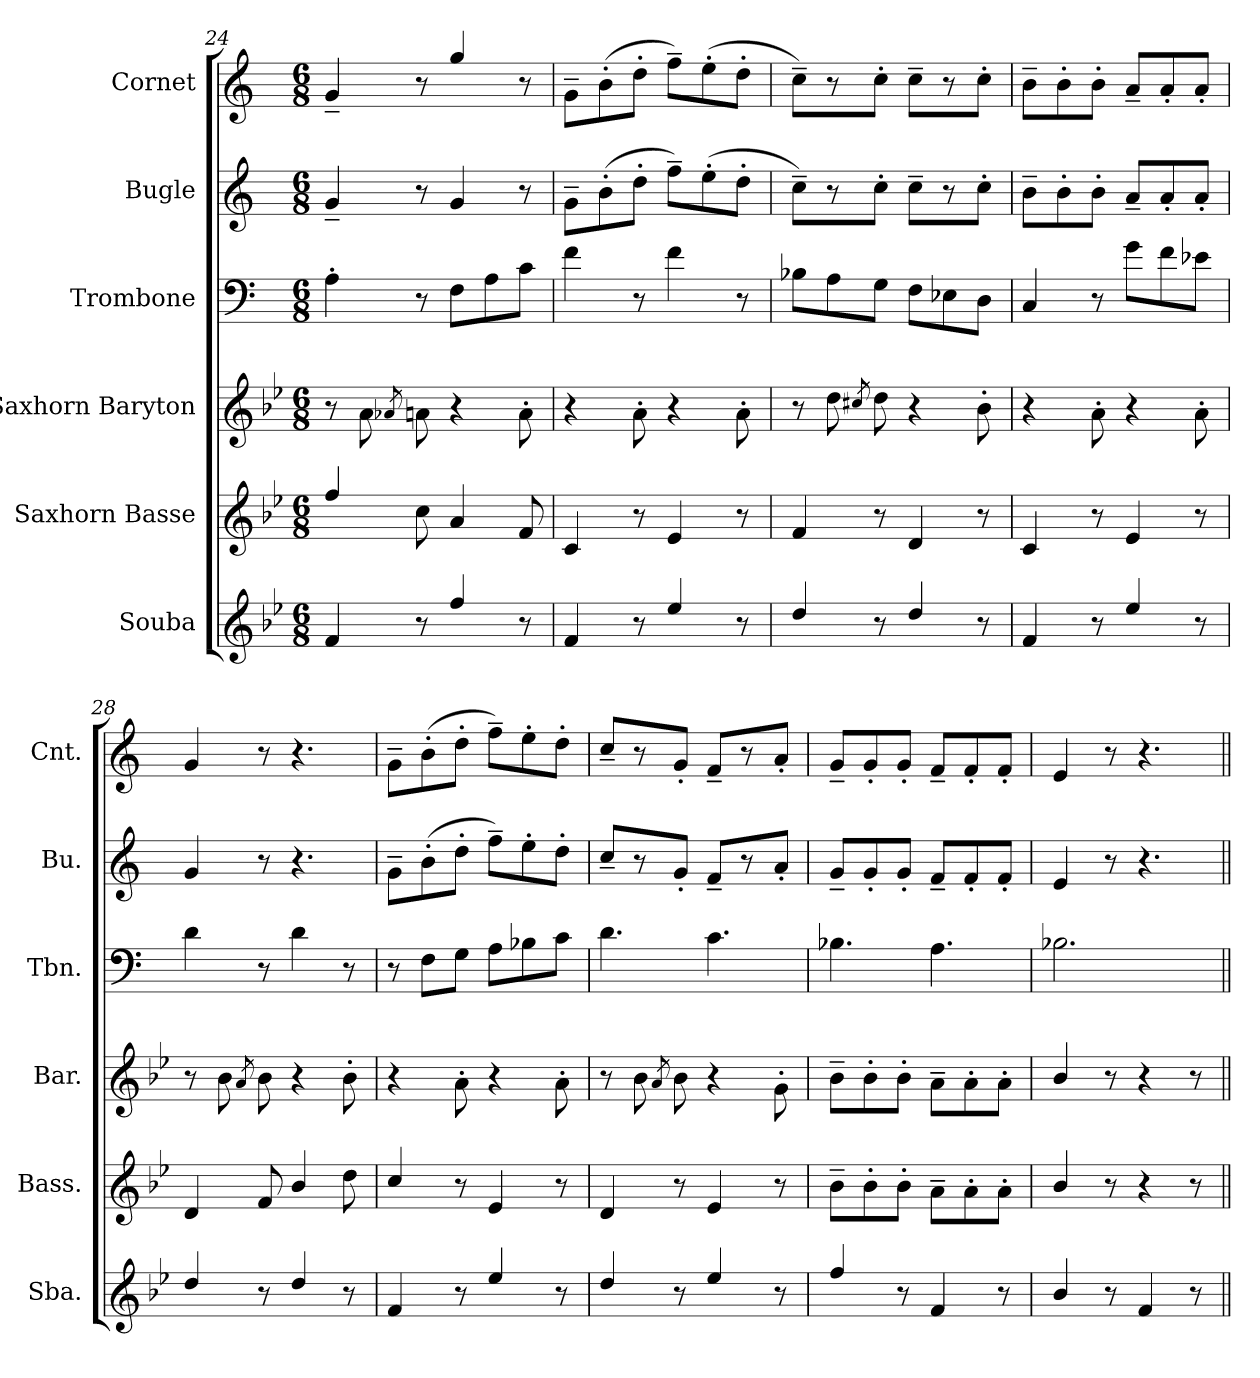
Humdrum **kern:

**kern	**kern	**kern	**kern	**kern	**kern
*part6	*part5	*part4	*part3	*part2	*part1
*staff6	*staff5	*staff4	*staff3	*staff2	*staff1
*I"Souba	*I"Saxhorn Basse	*I"Saxhorn Baryton	*I"Trombone	*I"Bugle	*I"Cornet
*I'Sba.	*I'Bass.	*I'Bar.	*I'Tbn.	*I'Bu.	*I'Cnt.
*clefG2	*clefG2	*clefG2	*clefF4	*clefG2	*clefG2
*ITrd15c26	*ITrd8c14	*ITrd8c14	*	*ITrd1c2	*ITrd1c2
*k[b-e-]	*k[b-e-]	*k[b-e-]	*k[]	*k[b-e-]	*k[b-e-]
*M6/8	*M6/8	*M6/8	*M6/8	*M6/8	*M6/8
=24	=24	=24	=24	=24	=24
4FF/	4f/	8r	4A'\	4f~/	4f~/
.	.	8A\	.	.	.
.	.	8qA-X/	.	.	.
8r	8c\	8An\	8r	8r	8r
4F/	4A/	4r	8F\L	4f/	4ff/
.	.	.	8A\	.	.
8r	8F/	8A'\	8c\J	8r	8r
=25	=25	=25	=25	=25	=25
4FF/	4C/	4r	4f\	8f~\L	8f~\L
.	.	.	.	(>8a'\	(>8a'\
8r	8r	8A'\	8r	8cc'\J	8cc'\J
4E-/	4E-/	4r	4f\	8ee-~\L)	8ee-~\L)
.	.	.	.	(>8dd'\	(>8dd'\
8r	8r	8A'\	8r	8cc'\J	8cc'\J
!!LO:LB:g=z
=26	=26	=26	=26	=26	=26
4D/	4F/	8r	8B-X\L	8b-~\L)	8b-~\L)
.	.	8d\	8A\	8r	8r
.	.	8qc#X/	.	.	.
8r	8r	8d\	8G\J	8b-'\J	8b-'\J
4D/	4D/	4r	8F\L	8b-~\L	8b-~\L
.	.	.	8E-X\	8r	8r
8r	8r	8B-'\	8D\J	8b-'\J	8b-'\J
=27	=27	=27	=27	=27	=27
4FF/	4C/	4r	4C/	8a~\L	8a~\L
.	.	.	.	8a'\	8a'\
8r	8r	8A'\	8r	8a'\J	8a'\J
4E-/	4E-/	4r	8g\L	8g~/L	8g~/L
.	.	.	8f\	8g'/	8g'/
8r	8r	8A'\	8e-X\J	8g'/J	8g'/J
=28	=28	=28	=28	=28	=28
4D/	4D/	8r	4d\	4f/	4f/
.	.	8B-\	.	.	.
.	.	8qA/	.	.	.
8r	8F/	8B-\	8r	8r	8r
4D/	4B-/	4r	4d\	4.r	4.r
8r	8d\	8B-'\	8r	.	.
=29	=29	=29	=29	=29	=29
4FF/	4c/	4r	8r	8f~\L	8f~\L
.	.	.	8F\L	(>8a'\	(>8a'\
8r	8r	8A'\	8G\J	8cc'\J	8cc'\J
4E-/	4E-/	4r	8A\L	8ee-~\L)	8ee-~\L)
.	.	.	8B-X\	8dd'\	8dd'\
8r	8r	8A'\	8c\J	8cc'\J	8cc'\J
!!LO:PB:g=z
=30	=30	=30	=30	=30	=30
4D/	4D/	8r	4.d\	8b-~/L	8b-~/L
.	.	8B-\	.	8r	8r
.	.	8qA/	.	.	.
8r	8r	8B-\	.	8f'/J	8f'/J
4E-/	4E-/	4r	4.c\	8e-~/L	8e-~/L
.	.	.	.	8r	8r
8r	8r	8G'\	.	8g'/J	8g'/J
=31	=31	=31	=31	=31	=31
4F/	8B-~\L	8B-~\L	4.B-X\	8f~/L	8f~/L
.	8B-'\	8B-'\	.	8f'/	8f'/
8r	8B-'\J	8B-'\J	.	8f'/J	8f'/J
4FF/	8A~\L	8A~\L	4.A\	8e-~/L	8e-~/L
.	8A'\	8A'\	.	8e-'/	8e-'/
8r	8A'\J	8A'\J	.	8e-'/J	8e-'/J
=32	=32	=32	=32	=32	=32
4BB-/	4B-/	4B-/	2.B-X\	4d/	4d/
8r	8r	8r	.	8r	8r
4FF/	4r	4r	.	4.r	4.r
8r	8r	8r	.	.	.
=||	=||	=||	=||	=||	=||
*-	*-	*-	*-	*-	*-
